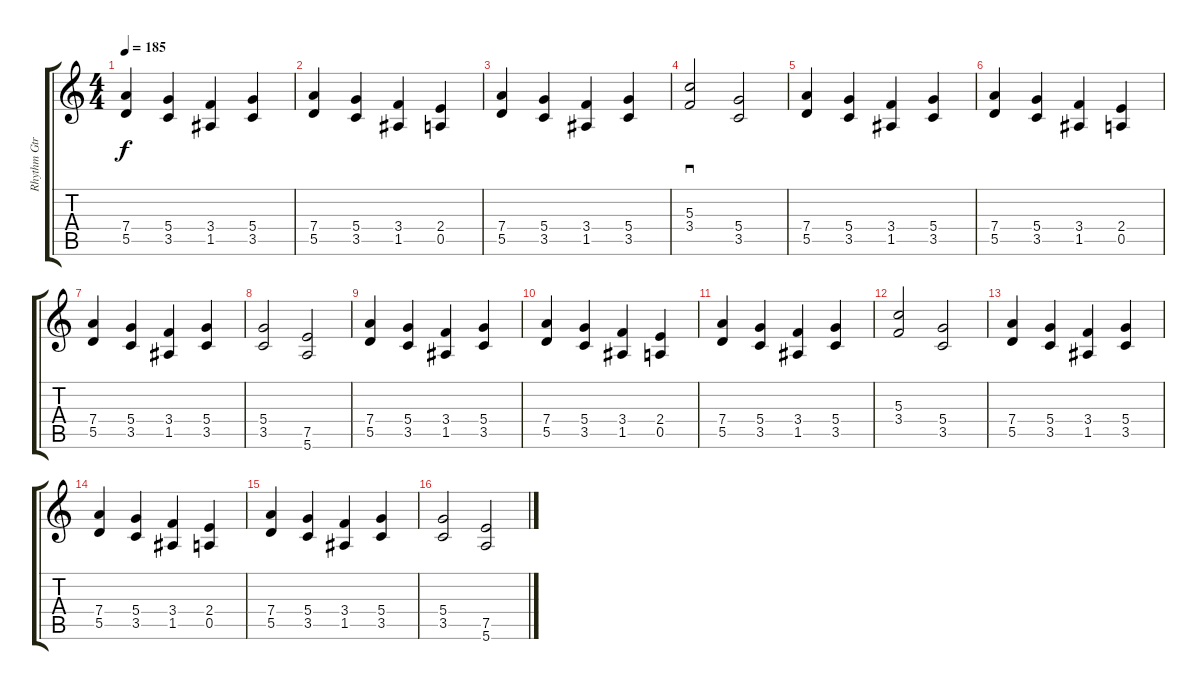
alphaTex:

\track ("Rhythm Gtr." "Rhythm Gtr") {instrument distortionguitar}
\staff {score tabs}
\tuning (E4 B3 G3 D3 A2 E2) {hide}
\ts (4 4)
\tempo 185
\clef g2
\ks c
(7.4 5.5).4{dy f instrument distortionguitar} (5.4 3.5).4 (3.4 1.5).4 (5.4 3.5).4 |
(7.4 5.5).4 (5.4 3.5).4 (3.4 1.5).4 (2.4 0.5).4 |
(7.4 5.5).4 (5.4 3.5).4 (3.4 1.5).4 (5.4 3.5).4 |
(5.3 3.4).2{sd} (5.4 3.5).2 |
(7.4 5.5).4 (5.4 3.5).4 (3.4 1.5).4 (5.4 3.5).4 |
(7.4 5.5).4 (5.4 3.5).4 (3.4 1.5).4 (2.4 0.5).4 |
(7.4 5.5).4 (5.4 3.5).4 (3.4 1.5).4 (5.4 3.5).4 |
(5.4 3.5).2 (7.5 5.6).2 |
(7.4 5.5).4 (5.4 3.5).4 (3.4 1.5).4 (5.4 3.5).4 |
(7.4 5.5).4 (5.4 3.5).4 (3.4 1.5).4 (2.4 0.5).4 |
(7.4 5.5).4 (5.4 3.5).4 (3.4 1.5).4 (5.4 3.5).4 |
(5.3 3.4).2 (5.4 3.5).2 |
(7.4 5.5).4 (5.4 3.5).4 (3.4 1.5).4 (5.4 3.5).4 |
(7.4 5.5).4 (5.4 3.5).4 (3.4 1.5).4 (2.4 0.5).4 |
(7.4 5.5).4 (5.4 3.5).4 (3.4 1.5).4 (5.4 3.5).4 |
(5.4 3.5).2 (7.5 5.6).2
